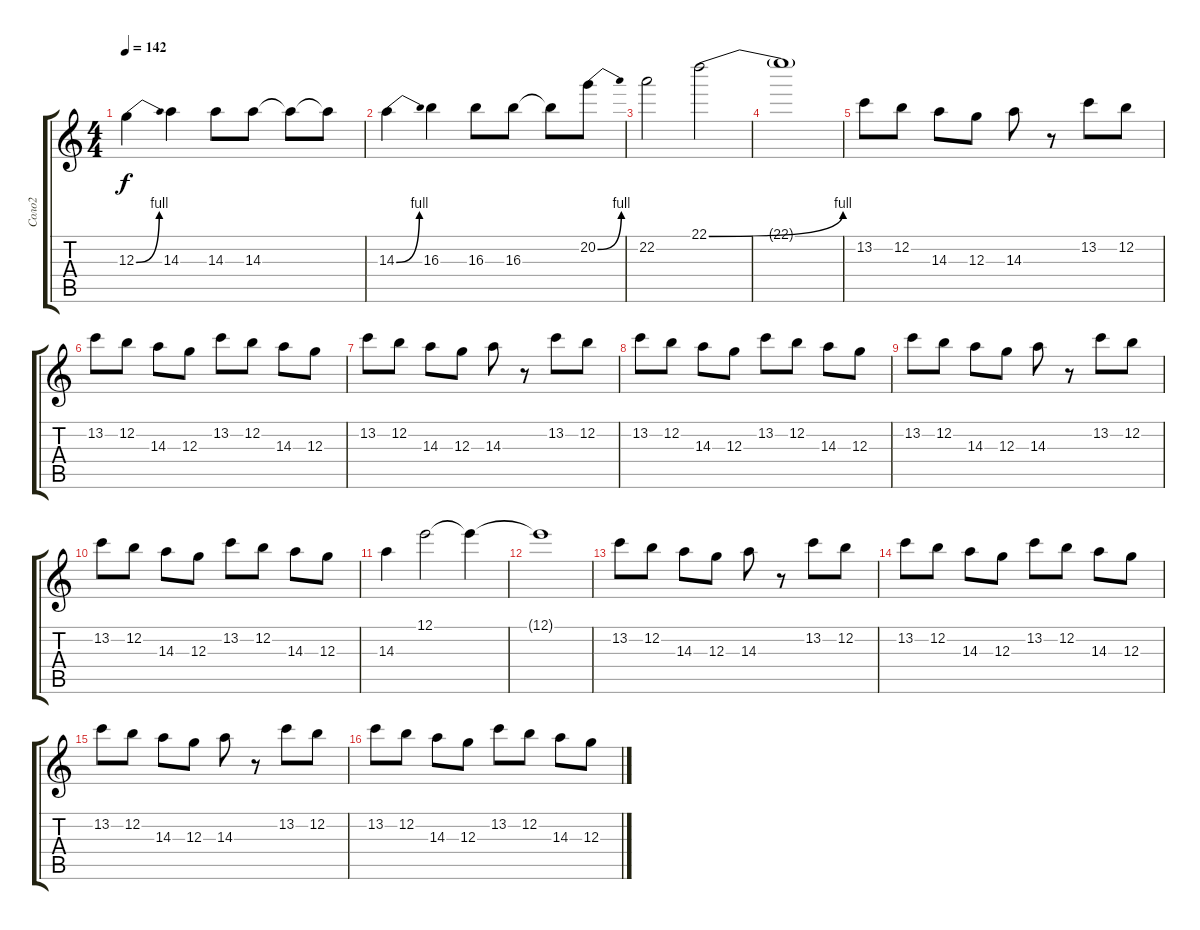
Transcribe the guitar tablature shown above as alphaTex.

\track ("Соло2" "Соло2") {instrument distortionguitar}
\staff {score tabs}
\tuning (E4 B3 G3 D3 A2 E2) {hide}
\ts (4 4)
\tempo 142
\clef g2
\ks c
12.3{be (bend 0 0 60 4)}.4{dy f} 14.3.4 14.3.8 14.3.8 14.3{t}.8 14.3{t}.8 |
14.3{be (bend 0 0 60 4)}.4 16.3.4 16.3.8 16.3.8 16.3{t}.8 20.2{be (bend 0 0 60 4)}.8 |
22.2.2 22.1{be (bend 0 0 60 4)}.2 |
22.1{t}.1 |
13.2.8 12.2.8 14.3.8 12.3.8 14.3.8 r.8 13.2.8 12.2.8 |
13.2.8 12.2.8 14.3.8 12.3.8 13.2.8 12.2.8 14.3.8 12.3.8 |
13.2.8 12.2.8 14.3.8 12.3.8 14.3.8 r.8 13.2.8 12.2.8 |
13.2.8 12.2.8 14.3.8 12.3.8 13.2.8 12.2.8 14.3.8 12.3.8 |
13.2.8 12.2.8 14.3.8 12.3.8 14.3.8 r.8 13.2.8 12.2.8 |
13.2.8 12.2.8 14.3.8 12.3.8 13.2.8 12.2.8 14.3.8 12.3.8 |
14.3.4 12.1.2 12.1{t}.4 |
12.1{t}.1 |
13.2.8 12.2.8 14.3.8 12.3.8 14.3.8 r.8 13.2.8 12.2.8 |
13.2.8 12.2.8 14.3.8 12.3.8 13.2.8 12.2.8 14.3.8 12.3.8 |
13.2.8 12.2.8 14.3.8 12.3.8 14.3.8 r.8 13.2.8 12.2.8 |
13.2.8 12.2.8 14.3.8 12.3.8 13.2.8 12.2.8 14.3.8 12.3.8
